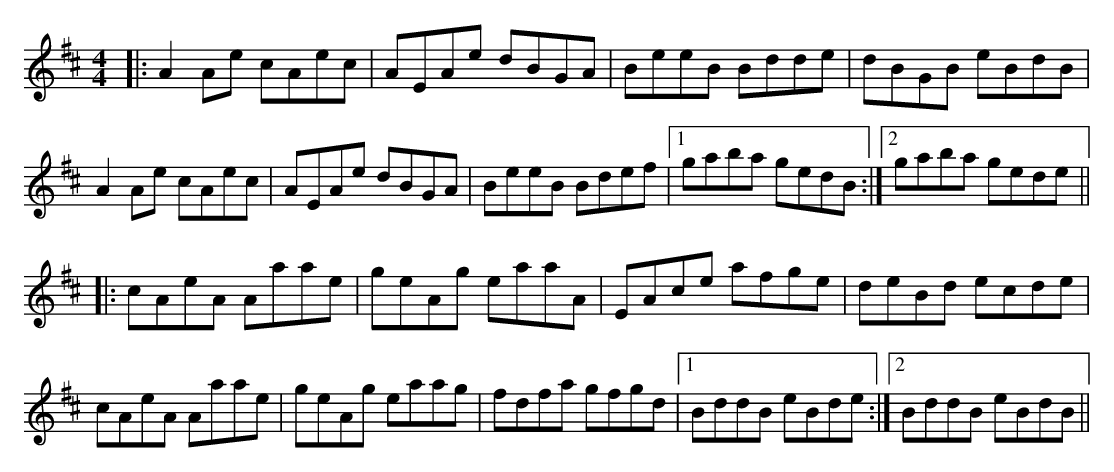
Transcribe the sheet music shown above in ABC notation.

X:1
M:4/4
K:Amix
|:A2Ae cAec|AEAe dBGA|BeeB Bdde|dBGB eBdB|
A2Ae cAec|AEAe dBGA|BeeB Bdef|1 gaba gedB:|2 gaba gede||
|:cAeA Aaae|geAg eaaA|EAce afge|deBd ecde|
cAeA Aaae|geAg eaag|fdfa gfgd|1 BddB eBde:|2 BddB eBdB||
